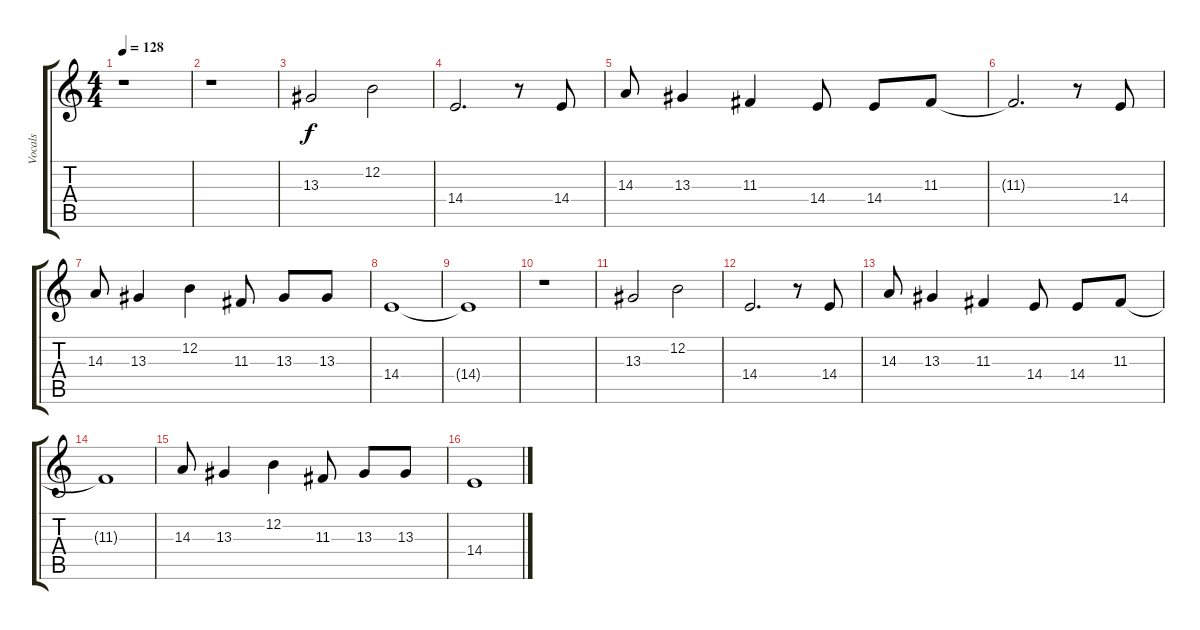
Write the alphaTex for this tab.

\track ("Vocals" "Vocals") {instrument synthstrings1}
\staff {score tabs}
\tuning (E4 B3 G3 D3 A2 E2) {hide}
\ts (4 4)
\tempo 128
\clef g2
\ks c
r.1{dy f} |
r.1 |
13.3.2 12.2.2 |
14.4.2{d} r.8 14.4.8 |
14.3.8 13.3.4 11.3.4 14.4.8 14.4.8 11.3.8 |
11.3{t}.2{d} r.8 14.4.8 |
14.3.8 13.3.4 12.2.4 11.3.8 13.3.8 13.3.8 |
14.4.1 |
14.4{t}.1 |
r.1 |
13.3.2 12.2.2 |
14.4.2{d} r.8 14.4.8 |
14.3.8 13.3.4 11.3.4 14.4.8 14.4.8 11.3.8 |
11.3{t}.1 |
14.3.8 13.3.4 12.2.4 11.3.8 13.3.8 13.3.8 |
14.4.1
